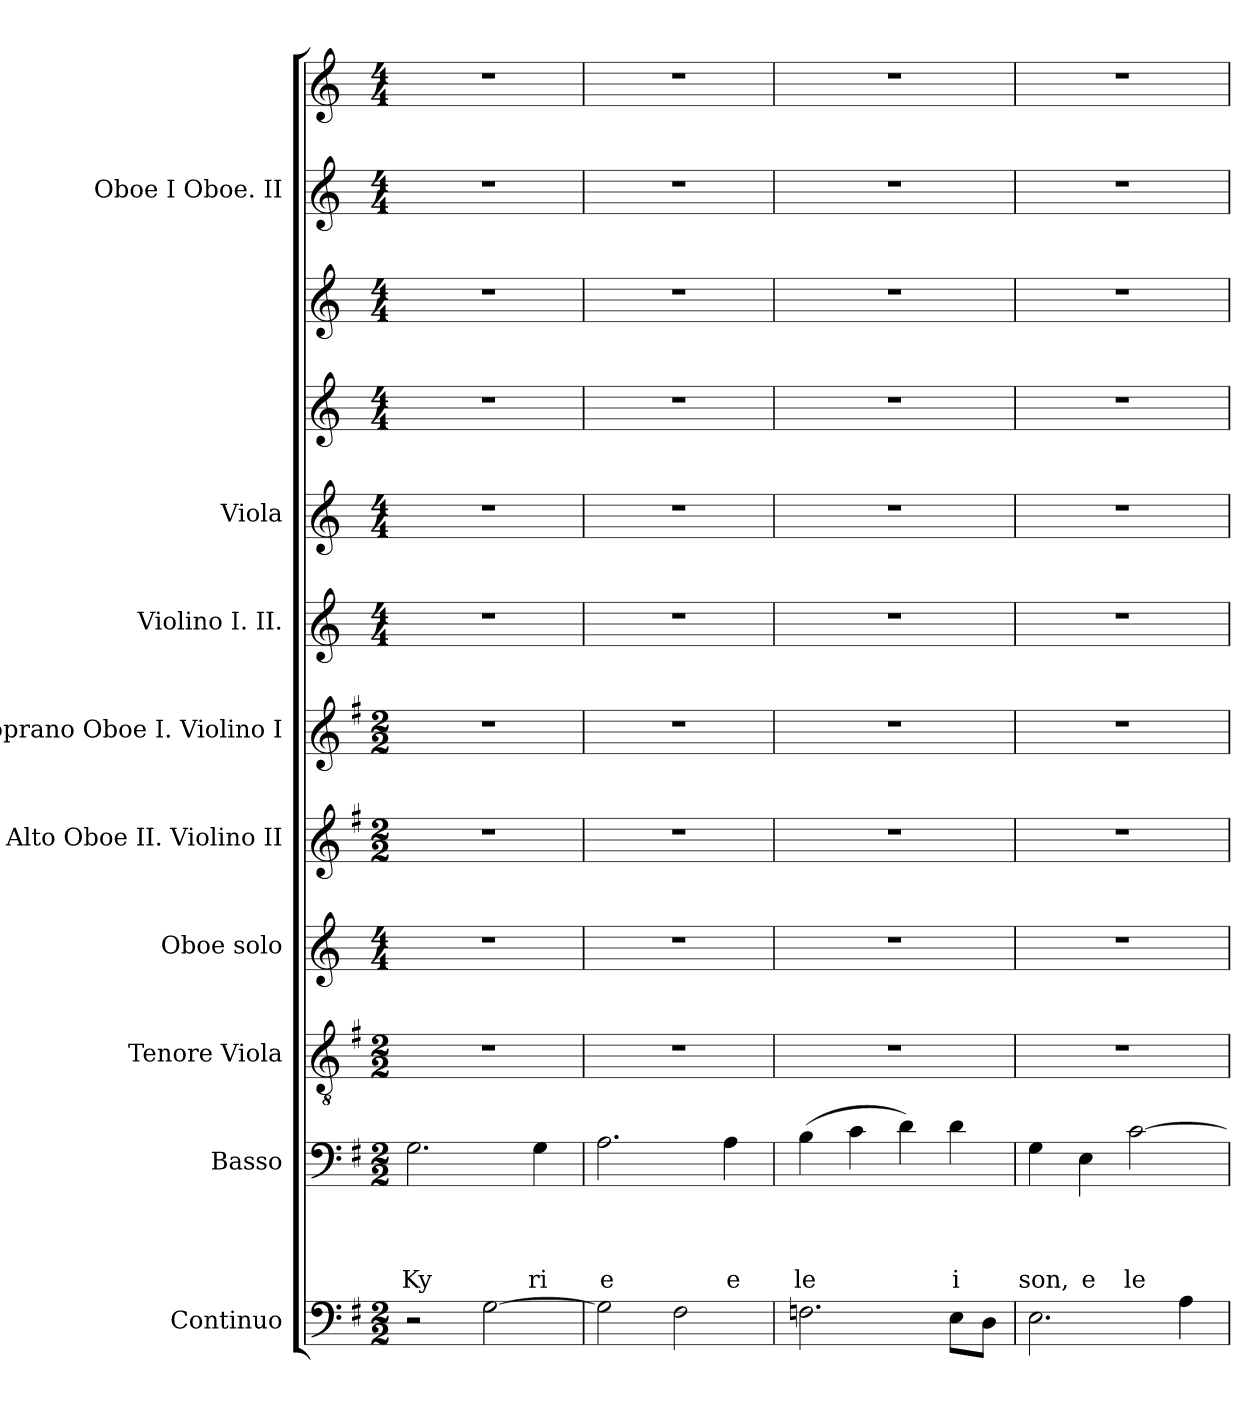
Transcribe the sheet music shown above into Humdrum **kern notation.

**kern	**kern	**text	**text	**text	**text	**kern	**kern	**kern	**kern	**kern	**kern	**kern	**kern	**kern	**kern
*part11	*part10	*part10	*part10	*part10	*part10	*part9	*part8	*part7	*part6	*part5	*part4	*part3	*part2	*part1	*part1
*staff12	*staff11	*staff11	*staff11	*staff11	*staff11	*staff10	*staff9	*staff8	*staff7	*staff6	*staff5	*staff4	*staff3	*staff2	*staff1
*I"Continuo	*I"Basso	*	*	*	*	*I"Tenore Viola	*I"Oboe solo	*I"Alto Oboe II. Violino II	*I"Soprano Oboe I. Violino I	*I"Violino I. II.	*I"Viola	*	*	*I"Oboe I Oboe. II	*
*I'Continuo	*I'Basso	*	*	*	*	*I'Tenore	*I'Ob	*I'Alto	*I'Soprano	*I'Vln	*I'Viola	*	*	*I'Oboe I	*
*clefF4	*clefF4	*	*	*	*	*clefGv2	*clefG2	*clefG2	*clefG2	*clefG2	*clefG2	*clefG2	*clefG2	*clefG2	*clefG2
*k[f#]	*k[f#]	*	*	*	*	*k[f#]	*k[]	*k[f#]	*k[f#]	*k[]	*k[]	*k[]	*k[]	*k[]	*k[]
*G:	*G:	*	*	*	*	*G:	*C:	*G:	*G:	*C:	*C:	*C:	*C:	*C:	*C:
*M2/2	*M2/2	*	*	*	*	*M2/2	*M4/4	*M2/2	*M2/2	*M4/4	*M4/4	*M4/4	*M4/4	*M4/4	*M4/4
=1	=1	=1	=1	=1	=1	=1	=1	=1	=1	=1	=1	=1	=1	=1	=1
!	!	!	!	!	!LO:LY:b	!	!	!	!	!	!	!	!	!	!
2r	2.G\	.	.	.	Ky	1r	1r	1r	1r	1r	1r	1r	1r	1r	1r
[>2G\	.	.	.	.	.	.	.	.	.	.	.	.	.	.	.
!	!	!	!	!	!LO:LY:b	!	!	!	!	!	!	!	!	!	!
.	4G\	.	.	.	ri	.	.	.	.	.	.	.	.	.	.
=2	=2	=2	=2	=2	=2	=2	=2	=2	=2	=2	=2	=2	=2	=2	=2
!	!	!	!	!	!LO:LY:b	!	!	!	!	!	!	!	!	!	!
2G\]	2.A\	.	.	.	e	1r	1r	1r	1r	1r	1r	1r	1r	1r	1r
2F#\	.	.	.	.	.	.	.	.	.	.	.	.	.	.	.
!	!	!	!	!	!LO:LY:b	!	!	!	!	!	!	!	!	!	!
.	4A\	.	.	.	e	.	.	.	.	.	.	.	.	.	.
=3	=3	=3	=3	=3	=3	=3	=3	=3	=3	=3	=3	=3	=3	=3	=3
!	!	!	!	!	!LO:LY:b	!	!	!	!	!	!	!	!	!	!
2.Fn\	(>4B\	.	.	.	le	1r	1r	1r	1r	1r	1r	1r	1r	1r	1r
.	4c\	.	.	.	.	.	.	.	.	.	.	.	.	.	.
.	4d\)	.	.	.	.	.	.	.	.	.	.	.	.	.	.
!	!	!	!	!	!LO:LY:b	!	!	!	!	!	!	!	!	!	!
8E\L	4d\	.	.	.	i	.	.	.	.	.	.	.	.	.	.
8D\J	.	.	.	.	.	.	.	.	.	.	.	.	.	.	.
=4	=4	=4	=4	=4	=4	=4	=4	=4	=4	=4	=4	=4	=4	=4	=4
!	!	!	!	!	!LO:LY:b	!	!	!	!	!	!	!	!	!	!
2.E\	4G\	.	.	.	son,	1r	1r	1r	1r	1r	1r	1r	1r	1r	1r
!	!	!	!	!	!LO:LY:b	!	!	!	!	!	!	!	!	!	!
.	4E\	.	.	.	e	.	.	.	.	.	.	.	.	.	.
!	!	!	!	!	!LO:LY:b	!	!	!	!	!	!	!	!	!	!
.	[>2c\	.	.	.	le	.	.	.	.	.	.	.	.	.	.
4A\	.	.	.	.	.	.	.	.	.	.	.	.	.	.	.
=	=	=	=	=	=	=	=	=	=	=	=	=	=	=	=
*-	*-	*-	*-	*-	*-	*-	*-	*-	*-	*-	*-	*-	*-	*-	*-
